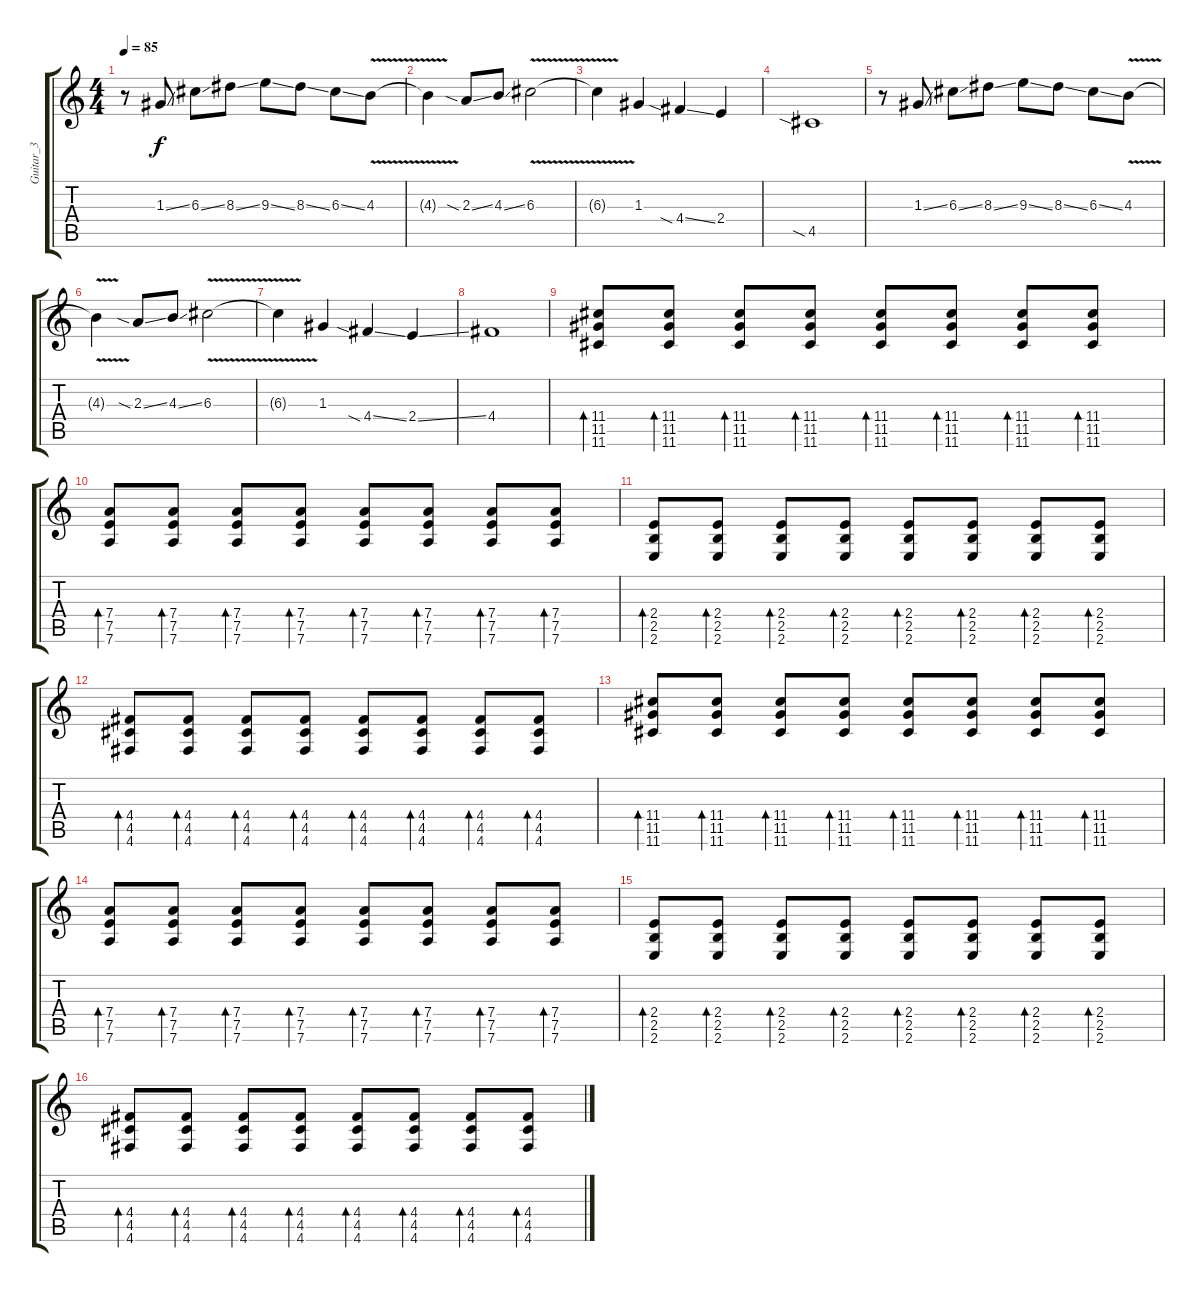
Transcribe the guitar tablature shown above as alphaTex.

\track ("Guitar_3" "Guitar_3") {instrument overdrivenguitar}
\staff {score tabs}
\tuning (E4 B3 G3 D3 A2 D2) {hide}
\ts (4 4)
\tempo 85
\clef g2
\ks c
r.8{dy f} 1.3{ss}.8 6.3{ss}.8 8.3{ss}.8 9.3{ss}.8 8.3{ss}.8 6.3{ss}.8 4.3{v}.8 |
4.3{t}.4 2.3{sia ss}.8 4.3{ss}.8 6.3{v}.2 |
6.3{t}.4 1.3.4 4.4{sia ss}.4 2.4.4 |
4.5{sia}.1 |
r.8 1.3{ss}.8 6.3{ss}.8 8.3{ss}.8 9.3{ss}.8 8.3{ss}.8 6.3{ss}.8 4.3{v}.8 |
4.3{t}.4 2.3{sia ss}.8 4.3{ss}.8 6.3{v}.2 |
6.3{t}.4 1.3.4 4.4{sia ss}.4 2.4{ss}.4 |
4.4.1 |
(11.4 11.5 11.6).8{bd 60} (11.4 11.5 11.6).8{bd 60} (11.4 11.5 11.6).8{bd 60} (11.4 11.5 11.6).8{bd 60} (11.4 11.5 11.6).8{bd 60} (11.4 11.5 11.6).8{bd 60} (11.4 11.5 11.6).8{bd 60} (11.4 11.5 11.6).8{bd 60} |
(7.4 7.5 7.6).8{bd 60} (7.4 7.5 7.6).8{bd 60} (7.4 7.5 7.6).8{bd 60} (7.4 7.5 7.6).8{bd 60} (7.4 7.5 7.6).8{bd 60} (7.4 7.5 7.6).8{bd 60} (7.4 7.5 7.6).8{bd 60} (7.4 7.5 7.6).8{bd 60} |
(2.4 2.5 2.6).8{bd 60} (2.4 2.5 2.6).8{bd 60} (2.4 2.5 2.6).8{bd 60} (2.4 2.5 2.6).8{bd 60} (2.4 2.5 2.6).8{bd 60} (2.4 2.5 2.6).8{bd 60} (2.4 2.5 2.6).8{bd 60} (2.4 2.5 2.6).8{bd 60} |
(4.4 4.5 4.6).8{bd 60} (4.4 4.5 4.6).8{bd 60} (4.4 4.5 4.6).8{bd 60} (4.4 4.5 4.6).8{bd 60} (4.4 4.5 4.6).8{bd 60} (4.4 4.5 4.6).8{bd 60} (4.4 4.5 4.6).8{bd 60} (4.4 4.5 4.6).8{bd 60} |
(11.4 11.5 11.6).8{bd 60} (11.4 11.5 11.6).8{bd 60} (11.4 11.5 11.6).8{bd 60} (11.4 11.5 11.6).8{bd 60} (11.4 11.5 11.6).8{bd 60} (11.4 11.5 11.6).8{bd 60} (11.4 11.5 11.6).8{bd 60} (11.4 11.5 11.6).8{bd 60} |
(7.4 7.5 7.6).8{bd 60} (7.4 7.5 7.6).8{bd 60} (7.4 7.5 7.6).8{bd 60} (7.4 7.5 7.6).8{bd 60} (7.4 7.5 7.6).8{bd 60} (7.4 7.5 7.6).8{bd 60} (7.4 7.5 7.6).8{bd 60} (7.4 7.5 7.6).8{bd 60} |
(2.4 2.5 2.6).8{bd 60} (2.4 2.5 2.6).8{bd 60} (2.4 2.5 2.6).8{bd 60} (2.4 2.5 2.6).8{bd 60} (2.4 2.5 2.6).8{bd 60} (2.4 2.5 2.6).8{bd 60} (2.4 2.5 2.6).8{bd 60} (2.4 2.5 2.6).8{bd 60} |
(4.4 4.5 4.6).8{bd 60} (4.4 4.5 4.6).8{bd 60} (4.4 4.5 4.6).8{bd 60} (4.4 4.5 4.6).8{bd 60} (4.4 4.5 4.6).8{bd 60} (4.4 4.5 4.6).8{bd 60} (4.4 4.5 4.6).8{bd 60} (4.4 4.5 4.6).8{bd 60}
